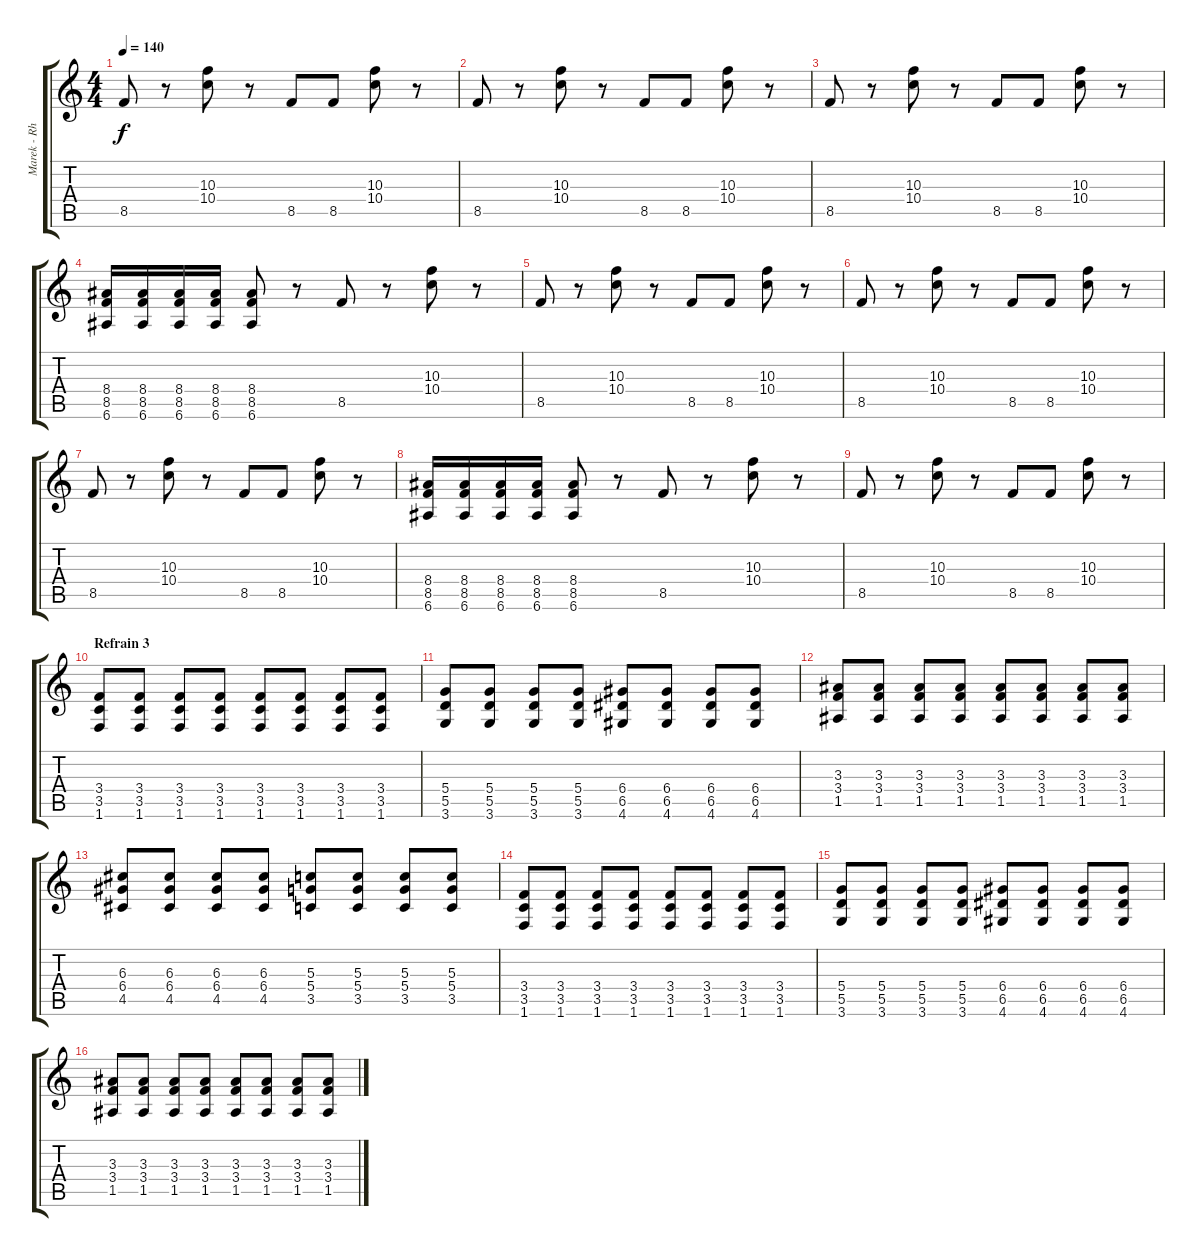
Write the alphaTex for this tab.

\track ("Marek - Rhythm Guitar 1" "Marek - Rh") {instrument distortionguitar}
\staff {score tabs}
\tuning (E4 B3 G3 D3 A2 E2) {hide}
\ts (4 4)
\tempo 140
\clef g2
\ks c
8.5.8{dy f} r.8 (10.3 10.4).8 r.8 8.5.8 8.5.8 (10.3 10.4).8 r.8 |
8.5.8 r.8 (10.3 10.4).8 r.8 8.5.8 8.5.8 (10.3 10.4).8 r.8 |
8.5.8 r.8 (10.3 10.4).8 r.8 8.5.8 8.5.8 (10.3 10.4).8 r.8 |
(8.4 8.5 6.6).16 (8.4 8.5 6.6).16 (8.4 8.5 6.6).16 (8.4 8.5 6.6).16 (8.4 8.5 6.6).8 r.8 8.5.8 r.8 (10.3 10.4).8 r.8 |
8.5.8 r.8 (10.3 10.4).8 r.8 8.5.8 8.5.8 (10.3 10.4).8 r.8 |
8.5.8 r.8 (10.3 10.4).8 r.8 8.5.8 8.5.8 (10.3 10.4).8 r.8 |
8.5.8 r.8 (10.3 10.4).8 r.8 8.5.8 8.5.8 (10.3 10.4).8 r.8 |
(8.4 8.5 6.6).16 (8.4 8.5 6.6).16 (8.4 8.5 6.6).16 (8.4 8.5 6.6).16 (8.4 8.5 6.6).8 r.8 8.5.8 r.8 (10.3 10.4).8 r.8 |
8.5.8 r.8 (10.3 10.4).8 r.8 8.5.8 8.5.8 (10.3 10.4).8 r.8 |
\section ("" "Refrain 3")
(3.4 3.5 1.6).8 (3.4 3.5 1.6).8 (3.4 3.5 1.6).8 (3.4 3.5 1.6).8 (3.4 3.5 1.6).8 (3.4 3.5 1.6).8 (3.4 3.5 1.6).8 (3.4 3.5 1.6).8 |
(5.4 5.5 3.6).8 (5.4 5.5 3.6).8 (5.4 5.5 3.6).8 (5.4 5.5 3.6).8 (6.4 6.5 4.6).8 (6.4 6.5 4.6).8 (6.4 6.5 4.6).8 (6.4 6.5 4.6).8 |
(3.3 3.4 1.5).8 (3.3 3.4 1.5).8 (3.3 3.4 1.5).8 (3.3 3.4 1.5).8 (3.3 3.4 1.5).8 (3.3 3.4 1.5).8 (3.3 3.4 1.5).8 (3.3 3.4 1.5).8 |
(6.3 6.4 4.5).8 (6.3 6.4 4.5).8 (6.3 6.4 4.5).8 (6.3 6.4 4.5).8 (5.3 5.4 3.5).8 (5.3 5.4 3.5).8 (5.3 5.4 3.5).8 (5.3 5.4 3.5).8 |
(3.4 3.5 1.6).8 (3.4 3.5 1.6).8 (3.4 3.5 1.6).8 (3.4 3.5 1.6).8 (3.4 3.5 1.6).8 (3.4 3.5 1.6).8 (3.4 3.5 1.6).8 (3.4 3.5 1.6).8 |
(5.4 5.5 3.6).8 (5.4 5.5 3.6).8 (5.4 5.5 3.6).8 (5.4 5.5 3.6).8 (6.4 6.5 4.6).8 (6.4 6.5 4.6).8 (6.4 6.5 4.6).8 (6.4 6.5 4.6).8 |
(3.3 3.4 1.5).8 (3.3 3.4 1.5).8 (3.3 3.4 1.5).8 (3.3 3.4 1.5).8 (3.3 3.4 1.5).8 (3.3 3.4 1.5).8 (3.3 3.4 1.5).8 (3.3 3.4 1.5).8
